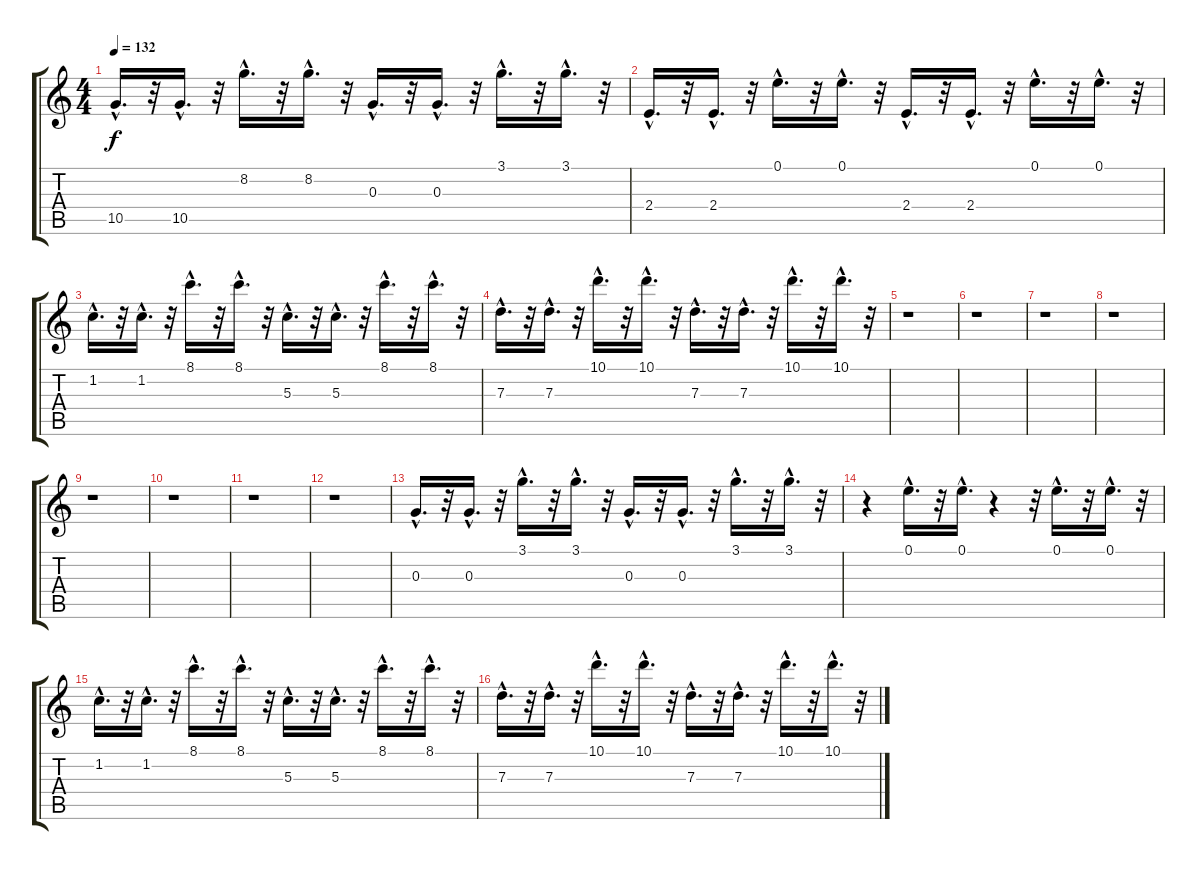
\track "" {instrument acousticbass}
\staff {score tabs}
\tuning (E4 B3 G3 D3 A2 E2) {hide}
\ts (4 4)
\tempo 132
\clef g2
\ks c
10.5{hac}.16{d dy f} r.32 10.5{hac}.16{d} r.32 8.2{hac}.16{d} r.32 8.2{hac}.16{d} r.32 0.3{hac}.16{d} r.32 0.3{hac}.16{d} r.32 3.1{hac}.16{d} r.32 3.1{hac}.16{d} r.32 |
2.4{hac}.16{d} r.32 2.4{hac}.16{d} r.32 0.1{hac}.16{d} r.32 0.1{hac}.16{d} r.32 2.4{hac}.16{d} r.32 2.4{hac}.16{d} r.32 0.1{hac}.16{d} r.32 0.1{hac}.16{d} r.32 |
1.2{hac}.16{d} r.32 1.2{hac}.16{d} r.32 8.1{hac}.16{d} r.32 8.1{hac}.16{d} r.32 5.3{hac}.16{d} r.32 5.3{hac}.16{d} r.32 8.1{hac}.16{d} r.32 8.1{hac}.16{d} r.32 |
7.3{hac}.16{d} r.32 7.3{hac}.16{d} r.32 10.1{hac}.16{d} r.32 10.1{hac}.16{d} r.32 7.3{hac}.16{d} r.32 7.3{hac}.16{d} r.32 10.1{hac}.16{d} r.32 10.1{hac}.16{d} r.32 |
r.1 |
r.1 |
r.1 |
r.1 |
r.1 |
r.1 |
r.1 |
r.1 |
0.3{hac}.16{d} r.32 0.3{hac}.16{d} r.32 3.1{hac}.16{d} r.32 3.1{hac}.16{d} r.32 0.3{hac}.16{d} r.32 0.3{hac}.16{d} r.32 3.1{hac}.16{d} r.32 3.1{hac}.16{d} r.32 |
r.4 0.1{hac}.16{d} r.32 0.1{hac}.16{d} r.4 r.32 0.1{hac}.16{d} r.32 0.1{hac}.16{d} r.32 |
1.2{hac}.16{d} r.32 1.2{hac}.16{d} r.32 8.1{hac}.16{d} r.32 8.1{hac}.16{d} r.32 5.3{hac}.16{d} r.32 5.3{hac}.16{d} r.32 8.1{hac}.16{d} r.32 8.1{hac}.16{d} r.32 |
7.3{hac}.16{d} r.32 7.3{hac}.16{d} r.32 10.1{hac}.16{d} r.32 10.1{hac}.16{d} r.32 7.3{hac}.16{d} r.32 7.3{hac}.16{d} r.32 10.1{hac}.16{d} r.32 10.1{hac}.16{d} r.32
